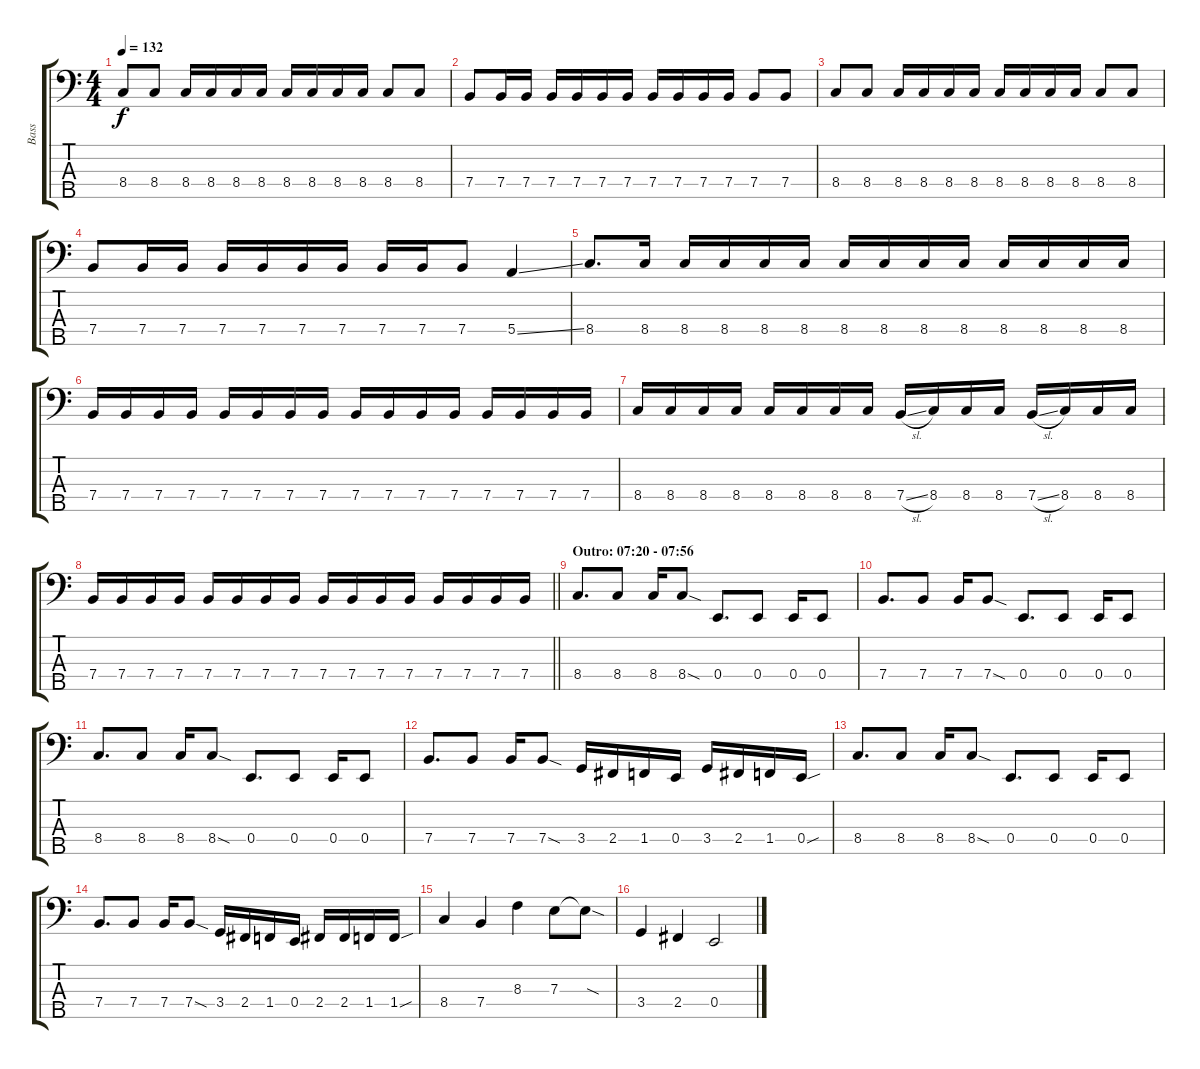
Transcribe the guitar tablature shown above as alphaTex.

\track ("Bass" "Bass") {instrument electricbassfinger}
\staff {score tabs}
\tuning (G2 D2 A1 E1 B0) {hide}
\ts (4 4)
\tempo 132
\clef f4
\ks c
8.4.8{dy f} 8.4.8 8.4.16 8.4.16 8.4.16 8.4.16 8.4.16 8.4.16 8.4.16 8.4.16 8.4.8 8.4.8 |
7.4.8 7.4.16 7.4.16 7.4.16 7.4.16 7.4.16 7.4.16 7.4.16 7.4.16 7.4.16 7.4.16 7.4.8 7.4.8 |
8.4.8 8.4.8 8.4.16 8.4.16 8.4.16 8.4.16 8.4.16 8.4.16 8.4.16 8.4.16 8.4.8 8.4.8 |
7.4.8 7.4.16 7.4.16 7.4.16 7.4.16 7.4.16 7.4.16 7.4.16 7.4.16 7.4.8 5.4{ss}.4 |
8.4.8{d} 8.4.16 8.4.16 8.4.16 8.4.16 8.4.16 8.4.16 8.4.16 8.4.16 8.4.16 8.4.16 8.4.16 8.4.16 8.4.16 |
7.4.16 7.4.16 7.4.16 7.4.16 7.4.16 7.4.16 7.4.16 7.4.16 7.4.16 7.4.16 7.4.16 7.4.16 7.4.16 7.4.16 7.4.16 7.4.16 |
8.4.16 8.4.16 8.4.16 8.4.16 8.4.16 8.4.16 8.4.16 8.4.16 7.4{sl}.16 8.4.16 8.4.16 8.4.16 7.4{sl}.16 8.4.16 8.4.16 8.4.16 |
\barLineRight lightlight
7.4.16 7.4.16 7.4.16 7.4.16 7.4.16 7.4.16 7.4.16 7.4.16 7.4.16 7.4.16 7.4.16 7.4.16 7.4.16 7.4.16 7.4.16 7.4.16 |
\section ("" "Outro: 07:20 - 07:56")
8.4.8{d} 8.4.8 8.4.16 8.4{sod}.8 0.4.8{d} 0.4.8 0.4.16 0.4.8 |
7.4.8{d} 7.4.8 7.4.16 7.4{sod}.8 0.4.8{d} 0.4.8 0.4.16 0.4.8 |
8.4.8{d} 8.4.8 8.4.16 8.4{sod}.8 0.4.8{d} 0.4.8 0.4.16 0.4.8 |
7.4.8{d} 7.4.8 7.4.16 7.4{sod}.8 3.4.16 2.4.16 1.4.16 0.4.16 3.4.16 2.4.16 1.4.16 0.4{sou}.16 |
8.4.8{d} 8.4.8 8.4.16 8.4{sod}.8 0.4.8{d} 0.4.8 0.4.16 0.4.8 |
7.4.8{d} 7.4.8 7.4.16 7.4{sod}.8 3.4.16 2.4.16 1.4.16 0.4.16 2.4.16 2.4.16 1.4.16 1.4{sou}.16 |
8.4.4 7.4.4 8.3.4 7.3.8 7.3{sod t}.8 |
3.4.4 2.4.4 0.4.2
